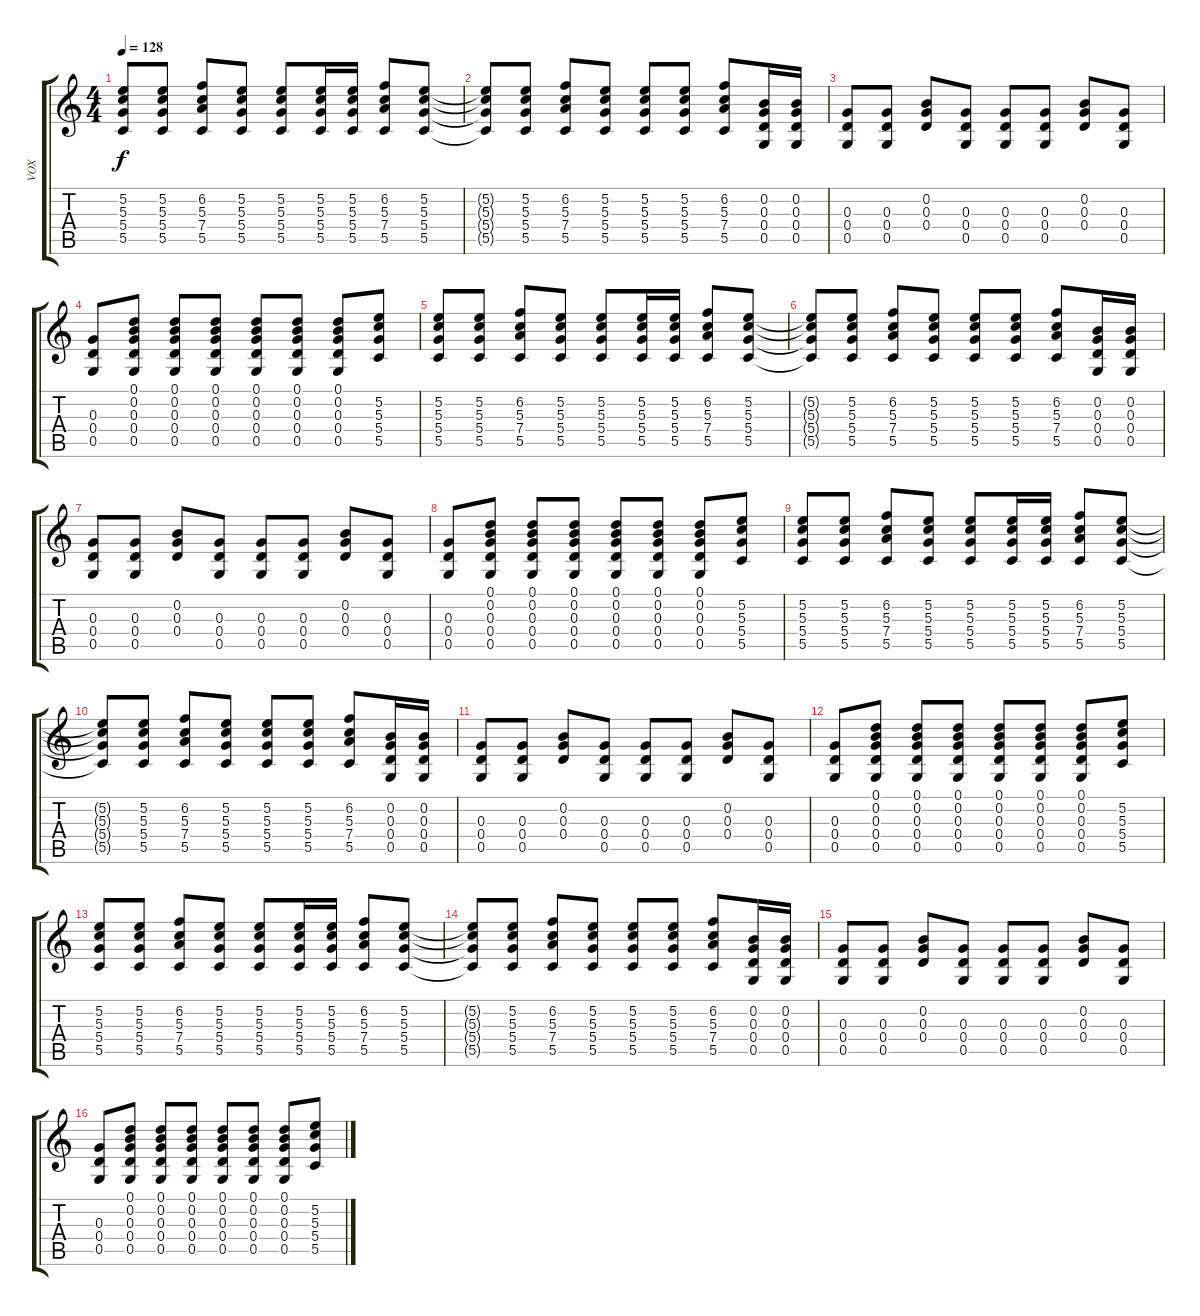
\track ("VOX" "VOX") {instrument acousticguitarsteel}
\staff {score tabs}
\tuning (D4 B3 G3 D3 G2 D2) {hide}
\ts (4 4)
\tempo 128
\clef g2
\ks c
(5.2 5.3 5.4 5.5).8{dy f} (5.2 5.3 5.4 5.5).8 (6.2 5.3 7.4 5.5).8 (5.2 5.3 5.4 5.5).8 (5.2 5.3 5.4 5.5).8 (5.2 5.3 5.4 5.5).16 (5.2 5.3 5.4 5.5).16 (6.2 5.3 7.4 5.5).8 (5.2 5.3 5.4 5.5).8 |
(5.2{t} 5.3{t} 5.4{t} 5.5{t}).8 (5.2 5.3 5.4 5.5).8 (6.2 5.3 7.4 5.5).8 (5.2 5.3 5.4 5.5).8 (5.2 5.3 5.4 5.5).8 (5.2 5.3 5.4 5.5).8 (6.2 5.3 7.4 5.5).8 (0.2 0.3 0.4 0.5).16 (0.2 0.3 0.4 0.5).16 |
(0.3 0.4 0.5).8 (0.3 0.4 0.5).8 (0.2 0.3 0.4).8 (0.3 0.4 0.5).8 (0.3 0.4 0.5).8 (0.3 0.4 0.5).8 (0.2 0.3 0.4).8 (0.3 0.4 0.5).8 |
(0.3 0.4 0.5).8 (0.1 0.2 0.3 0.4 0.5).8 (0.1 0.2 0.3 0.4 0.5).8 (0.1 0.2 0.3 0.4 0.5).8 (0.1 0.2 0.3 0.4 0.5).8 (0.1 0.2 0.3 0.4 0.5).8 (0.1 0.2 0.3 0.4 0.5).8 (5.2 5.3 5.4 5.5).8 |
(5.2 5.3 5.4 5.5).8 (5.2 5.3 5.4 5.5).8 (6.2 5.3 7.4 5.5).8 (5.2 5.3 5.4 5.5).8 (5.2 5.3 5.4 5.5).8 (5.2 5.3 5.4 5.5).16 (5.2 5.3 5.4 5.5).16 (6.2 5.3 7.4 5.5).8 (5.2 5.3 5.4 5.5).8 |
(5.2{t} 5.3{t} 5.4{t} 5.5{t}).8 (5.2 5.3 5.4 5.5).8 (6.2 5.3 7.4 5.5).8 (5.2 5.3 5.4 5.5).8 (5.2 5.3 5.4 5.5).8 (5.2 5.3 5.4 5.5).8 (6.2 5.3 7.4 5.5).8 (0.2 0.3 0.4 0.5).16 (0.2 0.3 0.4 0.5).16 |
(0.3 0.4 0.5).8 (0.3 0.4 0.5).8 (0.2 0.3 0.4).8 (0.3 0.4 0.5).8 (0.3 0.4 0.5).8 (0.3 0.4 0.5).8 (0.2 0.3 0.4).8 (0.3 0.4 0.5).8 |
(0.3 0.4 0.5).8 (0.1 0.2 0.3 0.4 0.5).8 (0.1 0.2 0.3 0.4 0.5).8 (0.1 0.2 0.3 0.4 0.5).8 (0.1 0.2 0.3 0.4 0.5).8 (0.1 0.2 0.3 0.4 0.5).8 (0.1 0.2 0.3 0.4 0.5).8 (5.2 5.3 5.4 5.5).8 |
(5.2 5.3 5.4 5.5).8 (5.2 5.3 5.4 5.5).8 (6.2 5.3 7.4 5.5).8 (5.2 5.3 5.4 5.5).8 (5.2 5.3 5.4 5.5).8 (5.2 5.3 5.4 5.5).16 (5.2 5.3 5.4 5.5).16 (6.2 5.3 7.4 5.5).8 (5.2 5.3 5.4 5.5).8 |
(5.2{t} 5.3{t} 5.4{t} 5.5{t}).8 (5.2 5.3 5.4 5.5).8 (6.2 5.3 7.4 5.5).8 (5.2 5.3 5.4 5.5).8 (5.2 5.3 5.4 5.5).8 (5.2 5.3 5.4 5.5).8 (6.2 5.3 7.4 5.5).8 (0.2 0.3 0.4 0.5).16 (0.2 0.3 0.4 0.5).16 |
(0.3 0.4 0.5).8 (0.3 0.4 0.5).8 (0.2 0.3 0.4).8 (0.3 0.4 0.5).8 (0.3 0.4 0.5).8 (0.3 0.4 0.5).8 (0.2 0.3 0.4).8 (0.3 0.4 0.5).8 |
(0.3 0.4 0.5).8 (0.1 0.2 0.3 0.4 0.5).8 (0.1 0.2 0.3 0.4 0.5).8 (0.1 0.2 0.3 0.4 0.5).8 (0.1 0.2 0.3 0.4 0.5).8 (0.1 0.2 0.3 0.4 0.5).8 (0.1 0.2 0.3 0.4 0.5).8 (5.2 5.3 5.4 5.5).8 |
(5.2 5.3 5.4 5.5).8 (5.2 5.3 5.4 5.5).8 (6.2 5.3 7.4 5.5).8 (5.2 5.3 5.4 5.5).8 (5.2 5.3 5.4 5.5).8 (5.2 5.3 5.4 5.5).16 (5.2 5.3 5.4 5.5).16 (6.2 5.3 7.4 5.5).8 (5.2 5.3 5.4 5.5).8 |
(5.2{t} 5.3{t} 5.4{t} 5.5{t}).8 (5.2 5.3 5.4 5.5).8 (6.2 5.3 7.4 5.5).8 (5.2 5.3 5.4 5.5).8 (5.2 5.3 5.4 5.5).8 (5.2 5.3 5.4 5.5).8 (6.2 5.3 7.4 5.5).8 (0.2 0.3 0.4 0.5).16 (0.2 0.3 0.4 0.5).16 |
(0.3 0.4 0.5).8 (0.3 0.4 0.5).8 (0.2 0.3 0.4).8 (0.3 0.4 0.5).8 (0.3 0.4 0.5).8 (0.3 0.4 0.5).8 (0.2 0.3 0.4).8 (0.3 0.4 0.5).8 |
(0.3 0.4 0.5).8 (0.1 0.2 0.3 0.4 0.5).8 (0.1 0.2 0.3 0.4 0.5).8 (0.1 0.2 0.3 0.4 0.5).8 (0.1 0.2 0.3 0.4 0.5).8 (0.1 0.2 0.3 0.4 0.5).8 (0.1 0.2 0.3 0.4 0.5).8 (5.2 5.3 5.4 5.5).8
